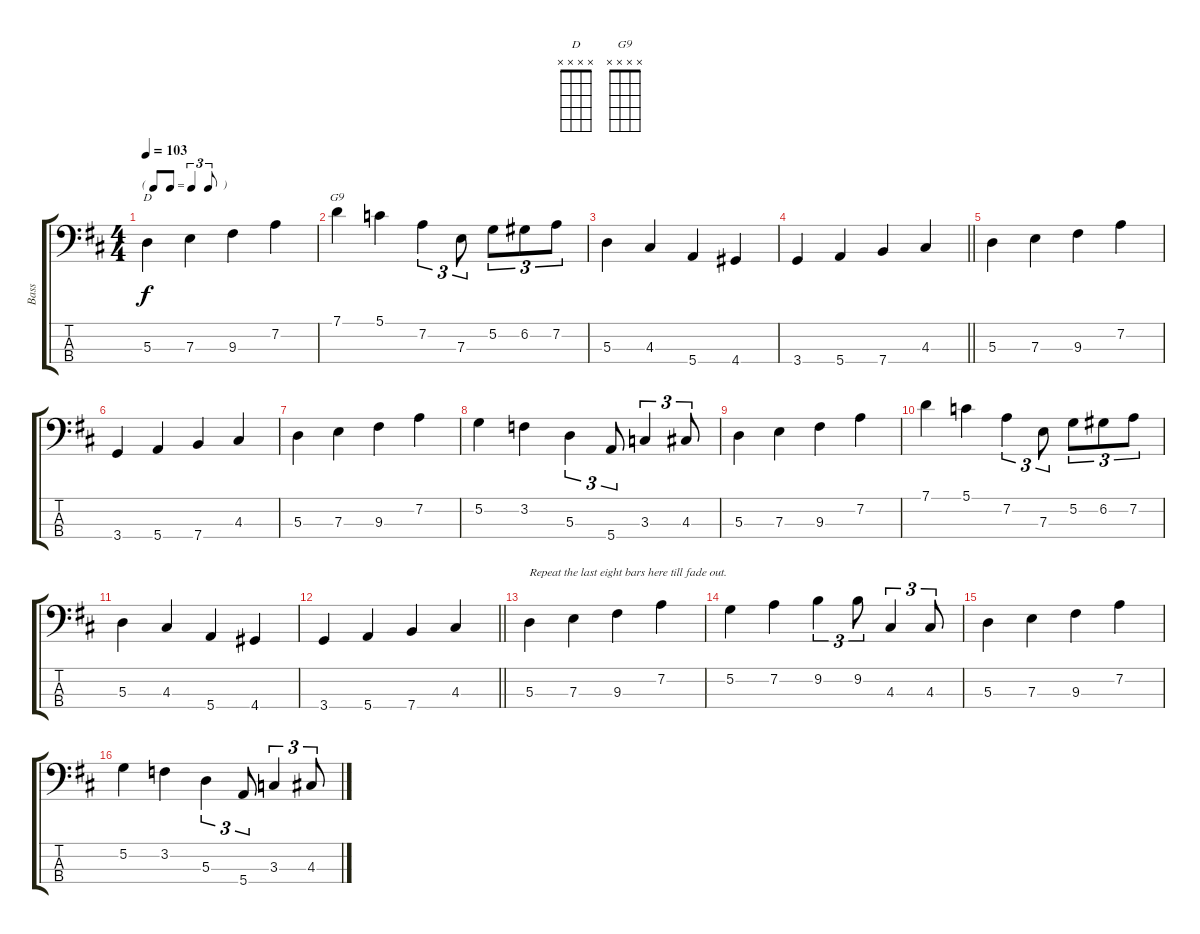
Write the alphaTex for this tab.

\track ("Bass" "Bass") {instrument electricbassfinger}
\staff {score tabs}
\tuning (G2 D2 A1 E1) {hide}
\chord ("D" x x x x)
\chord ("G9" x x x x)
\ts (4 4)
\tf triplet8th
\tempo 103
\clef f4
\ks d
5.3.4{ch "D" dy f} 7.3.4 9.3.4 7.2.4 |
7.1.4{ch "G9"} 5.1.4 7.2.4{tu (3 2)} 7.3.8{tu (3 2)} 5.2.8{tu (3 2)} 6.2.8{tu (3 2)} 7.2.8{tu (3 2)} |
5.3.4 4.3.4 5.4.4 4.4.4 |
\barLineRight lightlight
3.4.4 5.4.4 7.4.4 4.3.4 |
5.3.4 7.3.4 9.3.4 7.2.4 |
3.4.4 5.4.4 7.4.4 4.3.4 |
5.3.4 7.3.4 9.3.4 7.2.4 |
5.2.4 3.2.4 5.3.4{tu (3 2)} 5.4.8{tu (3 2)} 3.3.4{tu (3 2)} 4.3.8{tu (3 2)} |
5.3.4 7.3.4 9.3.4 7.2.4 |
7.1.4 5.1.4 7.2.4{tu (3 2)} 7.3.8{tu (3 2)} 5.2.8{tu (3 2)} 6.2.8{tu (3 2)} 7.2.8{tu (3 2)} |
5.3.4 4.3.4 5.4.4 4.4.4 |
\barLineRight lightlight
3.4.4 5.4.4 7.4.4 4.3.4 |
5.3.4{txt "Repeat the last eight bars here till fade out."} 7.3.4 9.3.4 7.2.4 |
5.2.4 7.2.4 9.2.4{tu (3 2)} 9.2.8{tu (3 2)} 4.3.4{tu (3 2)} 4.3.8{tu (3 2)} |
5.3.4 7.3.4 9.3.4 7.2.4 |
5.2.4 3.2.4 5.3.4{tu (3 2)} 5.4.8{tu (3 2)} 3.3.4{tu (3 2)} 4.3.8{tu (3 2)}
